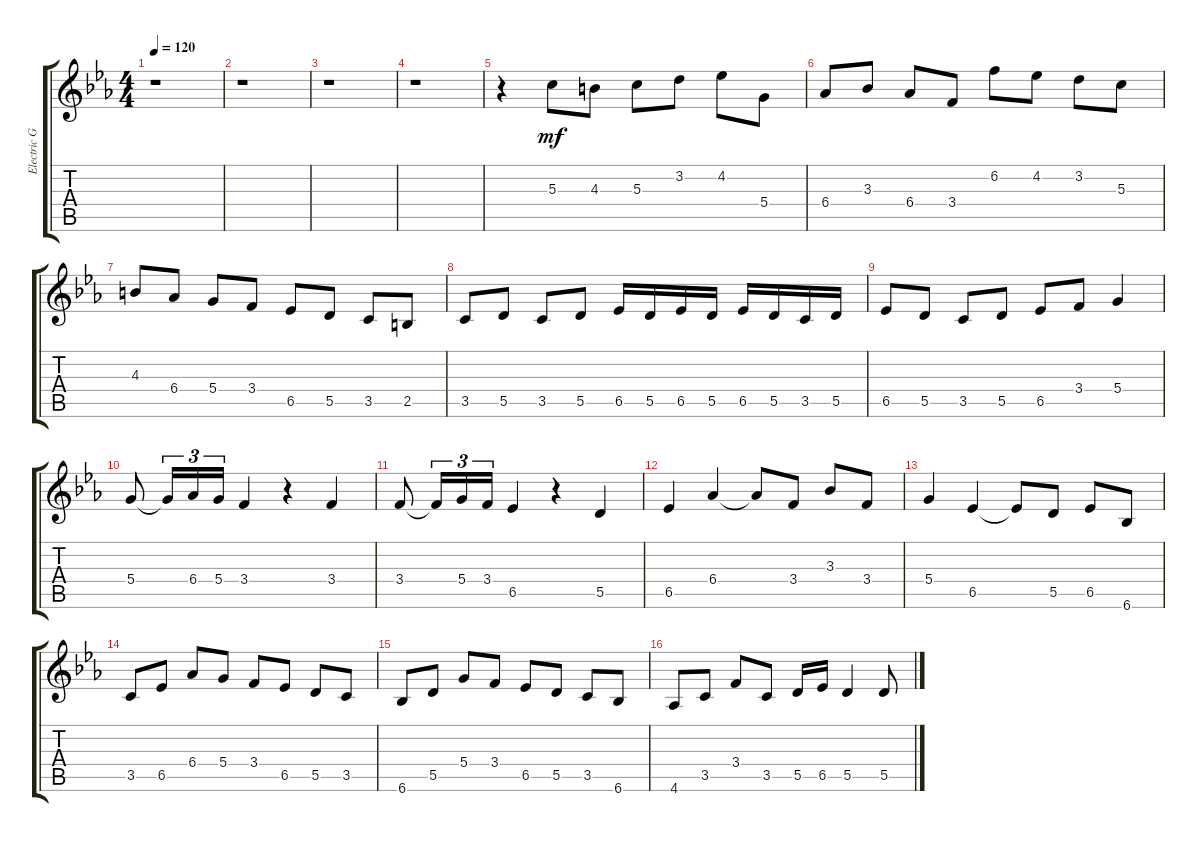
\track ("Electric Guitar" "Electric G") {instrument electricguitarclean}
\staff {score tabs}
\tuning (E4 B3 G3 D3 A2 E2) {hide}
\ts (4 4)
\tempo 120
\clef g2
\ks cminor
r.1{dy mf instrument electricguitarclean} |
r.1 |
r.1 |
r.1 |
r.4 5.3.8 4.3.8 5.3.8 3.2.8 4.2.8 5.4.8 |
6.4.8 3.3.8 6.4.8 3.4.8 6.2.8 4.2.8 3.2.8 5.3.8 |
4.3.8 6.4.8 5.4.8 3.4.8 6.5.8 5.5.8 3.5.8 2.5.8 |
3.5.8 5.5.8 3.5.8 5.5.8 6.5.16 5.5.16 6.5.16 5.5.16 6.5.16 5.5.16 3.5.16 5.5.16 |
6.5.8 5.5.8 3.5.8 5.5.8 6.5.8 3.4.8 5.4.4 |
5.4.8 5.4{t}.16{tu (3 2)} 6.4.16{tu (3 2)} 5.4.16{tu (3 2)} 3.4.4 r.4 3.4.4 |
3.4.8 3.4{t}.16{tu (3 2)} 5.4.16{tu (3 2)} 3.4.16{tu (3 2)} 6.5.4 r.4 5.5.4 |
6.5.4 6.4.4 6.4{t}.8 3.4.8 3.3.8 3.4.8 |
5.4.4 6.5.4 6.5{t}.8 5.5.8 6.5.8 6.6.8 |
3.5.8 6.5.8 6.4.8 5.4.8 3.4.8 6.5.8 5.5.8 3.5.8 |
6.6.8 5.5.8 5.4.8 3.4.8 6.5.8 5.5.8 3.5.8 6.6.8 |
4.6.8 3.5.8 3.4.8 3.5.8 5.5.16 6.5.16 5.5.4 5.5.8
